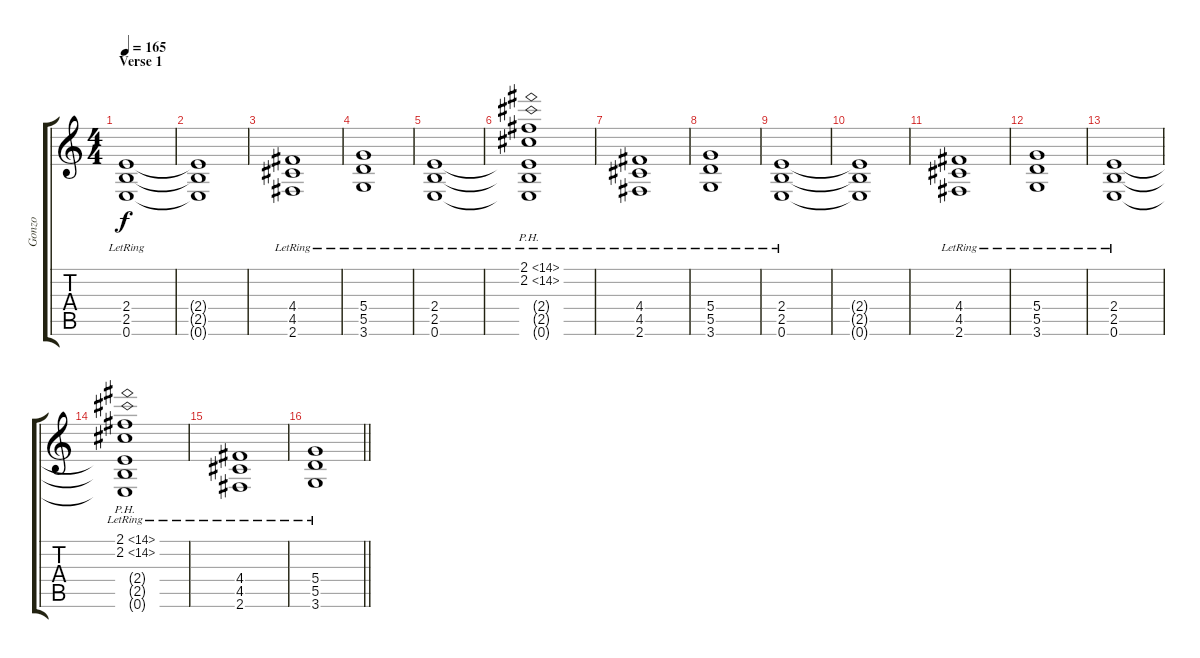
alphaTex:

\track ("Gonzo" "Gonzo") {instrument overdrivenguitar}
\staff {score tabs}
\tuning (E4 B3 G3 D3 A2 E2) {hide}
\ts (4 4)
\section ("" "Verse 1")
\tempo 165
\clef g2
\ks c
(2.4{lr} 2.5{lr} 0.6{lr}).1{dy f volume 11 instrument overdrivenguitar} |
(2.4{t} 2.5{t} 0.6{t}).1 |
(4.4{lr} 4.5{lr} 2.6{lr}).1 |
(5.4{lr} 5.5{lr} 3.6{lr}).1 |
(2.4{lr} 2.5{lr} 0.6{lr}).1 |
(2.1{ph 12 lr} 2.2{ph 12 lr} 2.4{t} 2.5{t} 0.6{t}).1 |
(4.4{lr} 4.5{lr} 2.6{lr}).1 |
(5.4{lr} 5.5{lr} 3.6{lr}).1 |
(2.4{lr} 2.5{lr} 0.6{lr}).1 |
(2.4{t} 2.5{t} 0.6{t}).1 |
(4.4{lr} 4.5{lr} 2.6{lr}).1 |
(5.4{lr} 5.5{lr} 3.6{lr}).1 |
(2.4{lr} 2.5{lr} 0.6{lr}).1 |
(2.1{ph 12 lr} 2.2{ph 12 lr} 2.4{t} 2.5{t} 0.6{t}).1 |
(4.4{lr} 4.5{lr} 2.6{lr}).1 |
\barLineRight lightlight
(5.4{lr} 5.5{lr} 3.6{lr}).1
